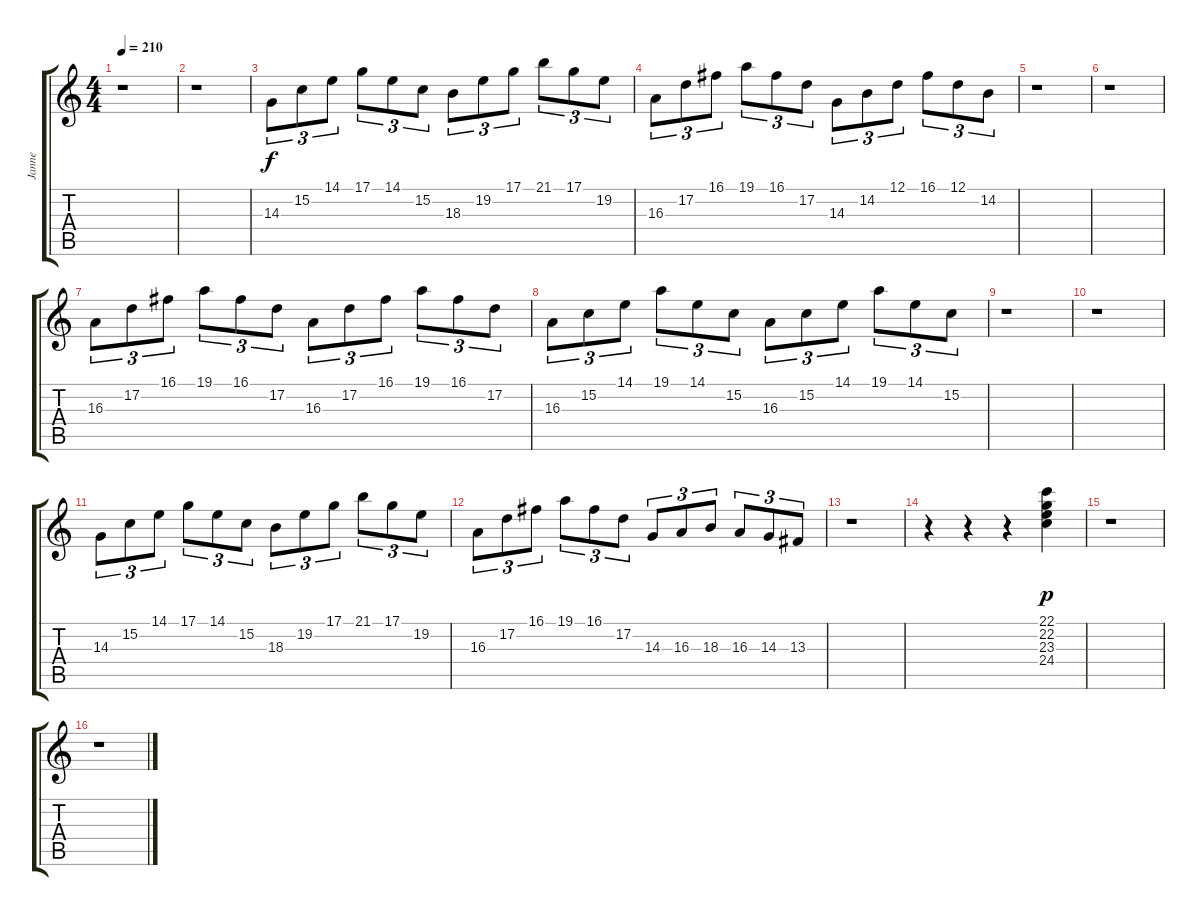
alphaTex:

\track ("Janne" "Janne") {instrument pad1newage}
\staff {score tabs}
\tuning (D4 A3 F3 C3 G2 D2) {hide}
\ts (4 4)
\tempo 210
\clef g2
\ks c
r.1{dy f} |
r.1 |
14.3.8{tu (3 2)} 15.2.8{tu (3 2)} 14.1.8{tu (3 2)} 17.1.8{tu (3 2)} 14.1.8{tu (3 2)} 15.2.8{tu (3 2)} 18.3.8{tu (3 2)} 19.2.8{tu (3 2)} 17.1.8{tu (3 2)} 21.1.8{tu (3 2)} 17.1.8{tu (3 2)} 19.2.8{tu (3 2)} |
16.3.8{tu (3 2)} 17.2.8{tu (3 2)} 16.1.8{tu (3 2)} 19.1.8{tu (3 2)} 16.1.8{tu (3 2)} 17.2.8{tu (3 2)} 14.3.8{tu (3 2)} 14.2.8{tu (3 2)} 12.1.8{tu (3 2)} 16.1.8{tu (3 2)} 12.1.8{tu (3 2)} 14.2.8{tu (3 2)} |
r.1 |
r.1 |
16.3.8{tu (3 2)} 17.2.8{tu (3 2)} 16.1.8{tu (3 2)} 19.1.8{tu (3 2)} 16.1.8{tu (3 2)} 17.2.8{tu (3 2)} 16.3.8{tu (3 2)} 17.2.8{tu (3 2)} 16.1.8{tu (3 2)} 19.1.8{tu (3 2)} 16.1.8{tu (3 2)} 17.2.8{tu (3 2)} |
16.3.8{tu (3 2)} 15.2.8{tu (3 2)} 14.1.8{tu (3 2)} 19.1.8{tu (3 2)} 14.1.8{tu (3 2)} 15.2.8{tu (3 2)} 16.3.8{tu (3 2)} 15.2.8{tu (3 2)} 14.1.8{tu (3 2)} 19.1.8{tu (3 2)} 14.1.8{tu (3 2)} 15.2.8{tu (3 2)} |
r.1 |
r.1 |
14.3.8{tu (3 2)} 15.2.8{tu (3 2)} 14.1.8{tu (3 2)} 17.1.8{tu (3 2)} 14.1.8{tu (3 2)} 15.2.8{tu (3 2)} 18.3.8{tu (3 2)} 19.2.8{tu (3 2)} 17.1.8{tu (3 2)} 21.1.8{tu (3 2)} 17.1.8{tu (3 2)} 19.2.8{tu (3 2)} |
16.3.8{tu (3 2)} 17.2.8{tu (3 2)} 16.1.8{tu (3 2)} 19.1.8{tu (3 2)} 16.1.8{tu (3 2)} 17.2.8{tu (3 2)} 14.3.8{tu (3 2)} 16.3.8{tu (3 2)} 18.3.8{tu (3 2)} 16.3.8{tu (3 2)} 14.3.8{tu (3 2)} 13.3.8{tu (3 2)} |
r.1 |
r.4 r.4 r.4 (22.1 22.2 23.3 24.4).4{dy p} |
r.1 |
r.1
